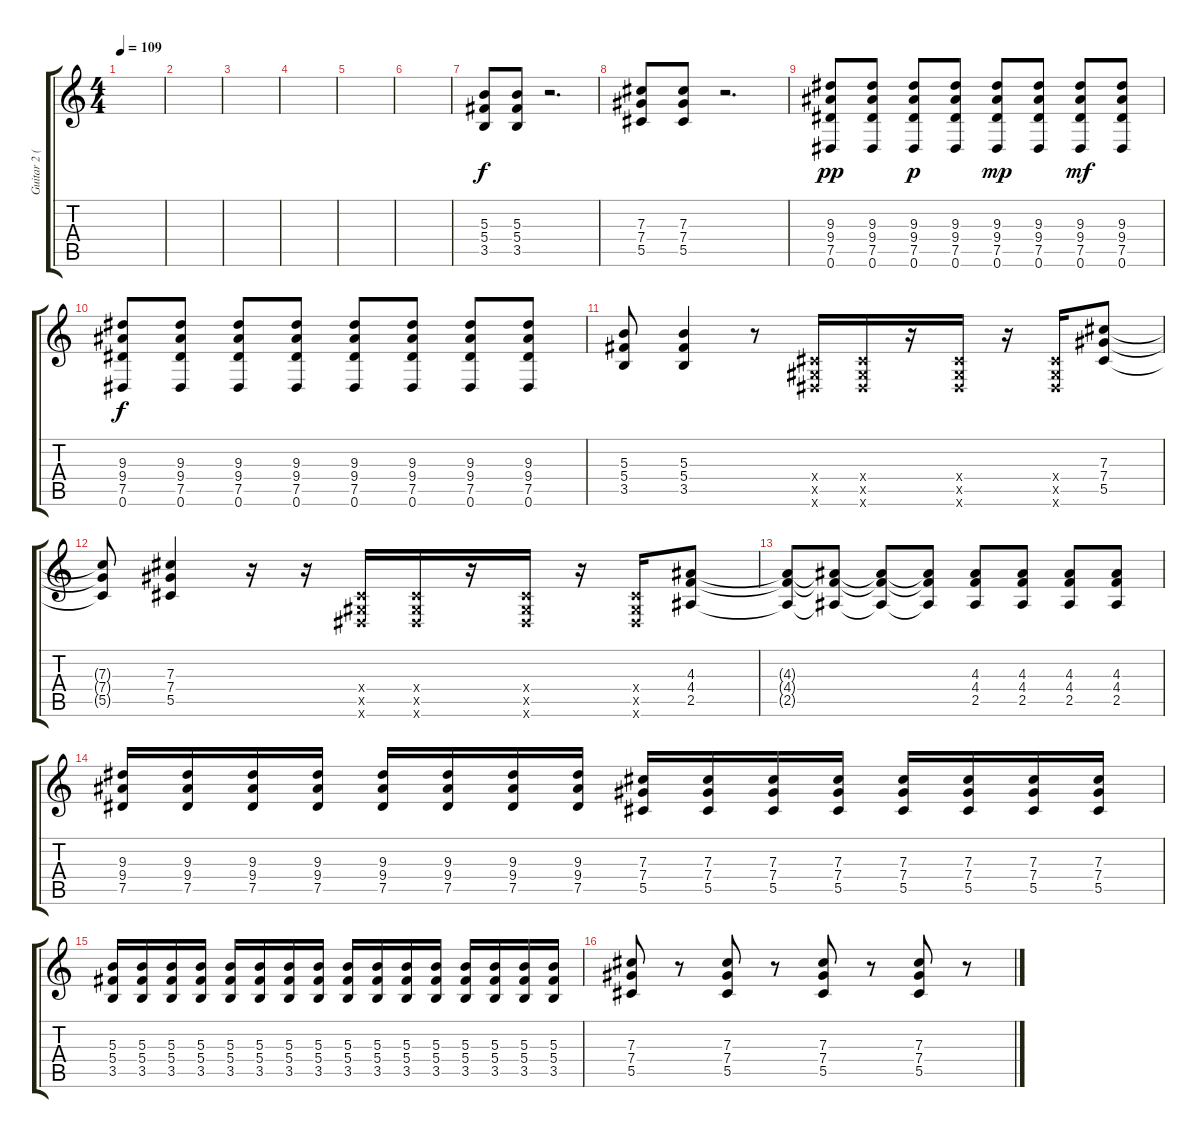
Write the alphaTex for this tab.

\track ("Guitar 2 (Tim)" "Guitar 2 (") {instrument distortionguitar}
\staff {score tabs}
\tuning (Eb4 Bb3 Gb3 Db3 Ab2 Eb2) {hide}
\ts (4 4)
\tempo 109
\clef g2
\ks c
|
|
|
|
|
|
(5.3 5.4 3.5).8 (5.3 5.4 3.5).8 r.2{d} |
(7.3 7.4 5.5).8 (7.3 7.4 5.5).8 r.2{d} |
(9.3 9.4 7.5 0.6).8{dy pp} (9.3 9.4 7.5 0.6).8 (9.3 9.4 7.5 0.6).8{dy p} (9.3 9.4 7.5 0.6).8 (9.3 9.4 7.5 0.6).8{dy mp} (9.3 9.4 7.5 0.6).8 (9.3 9.4 7.5 0.6).8{dy mf} (9.3 9.4 7.5 0.6).8 |
(9.3 9.4 7.5 0.6).8{dy f} (9.3 9.4 7.5 0.6).8 (9.3 9.4 7.5 0.6).8 (9.3 9.4 7.5 0.6).8 (9.3 9.4 7.5 0.6).8 (9.3 9.4 7.5 0.6).8 (9.3 9.4 7.5 0.6).8 (9.3 9.4 7.5 0.6).8 |
(5.3 5.4 3.5).8 (5.3 5.4 3.5).4 r.8 (0.4{x} 0.5{x} 0.6{x}).16 (0.4{x} 0.5{x} 0.6{x}).16 r.16 (0.4{x} 0.5{x} 0.6{x}).16 r.16 (0.4{x} 0.5{x} 0.6{x}).16 (7.3 7.4 5.5).8 |
(7.3{t} 7.4{t} 5.5{t}).8 (7.3 7.4 5.5).4 r.16 r.16 (0.4{x} 0.5{x} 0.6{x}).16 (0.4{x} 0.5{x} 0.6{x}).16 r.16 (0.4{x} 0.5{x} 0.6{x}).16 r.16 (0.4{x} 0.5{x} 0.6{x}).16 (4.3 4.4 2.5).8 |
(4.3{t} 4.4{t} 2.5{t}).8 (4.3{t} 4.4{t} 2.5{t}).8 (4.3{t} 4.4{t} 2.5{t}).8 (4.3{t} 4.4{t} 2.5{t}).8 (4.3 4.4 2.5).8 (4.3 4.4 2.5).8 (4.3 4.4 2.5).8 (4.3 4.4 2.5).8 |
(9.3 9.4 7.5).16 (9.3 9.4 7.5).16 (9.3 9.4 7.5).16 (9.3 9.4 7.5).16 (9.3 9.4 7.5).16 (9.3 9.4 7.5).16 (9.3 9.4 7.5).16 (9.3 9.4 7.5).16 (7.3 7.4 5.5).16 (7.3 7.4 5.5).16 (7.3 7.4 5.5).16 (7.3 7.4 5.5).16 (7.3 7.4 5.5).16 (7.3 7.4 5.5).16 (7.3 7.4 5.5).16 (7.3 7.4 5.5).16 |
(5.3 5.4 3.5).16 (5.3 5.4 3.5).16 (5.3 5.4 3.5).16 (5.3 5.4 3.5).16 (5.3 5.4 3.5).16 (5.3 5.4 3.5).16 (5.3 5.4 3.5).16 (5.3 5.4 3.5).16 (5.3 5.4 3.5).16 (5.3 5.4 3.5).16 (5.3 5.4 3.5).16 (5.3 5.4 3.5).16 (5.3 5.4 3.5).16 (5.3 5.4 3.5).16 (5.3 5.4 3.5).16 (5.3 5.4 3.5).16 |
(7.3 7.4 5.5).8 r.8 (7.3 7.4 5.5).8 r.8 (7.3 7.4 5.5).8 r.8 (7.3 7.4 5.5).8 r.8
